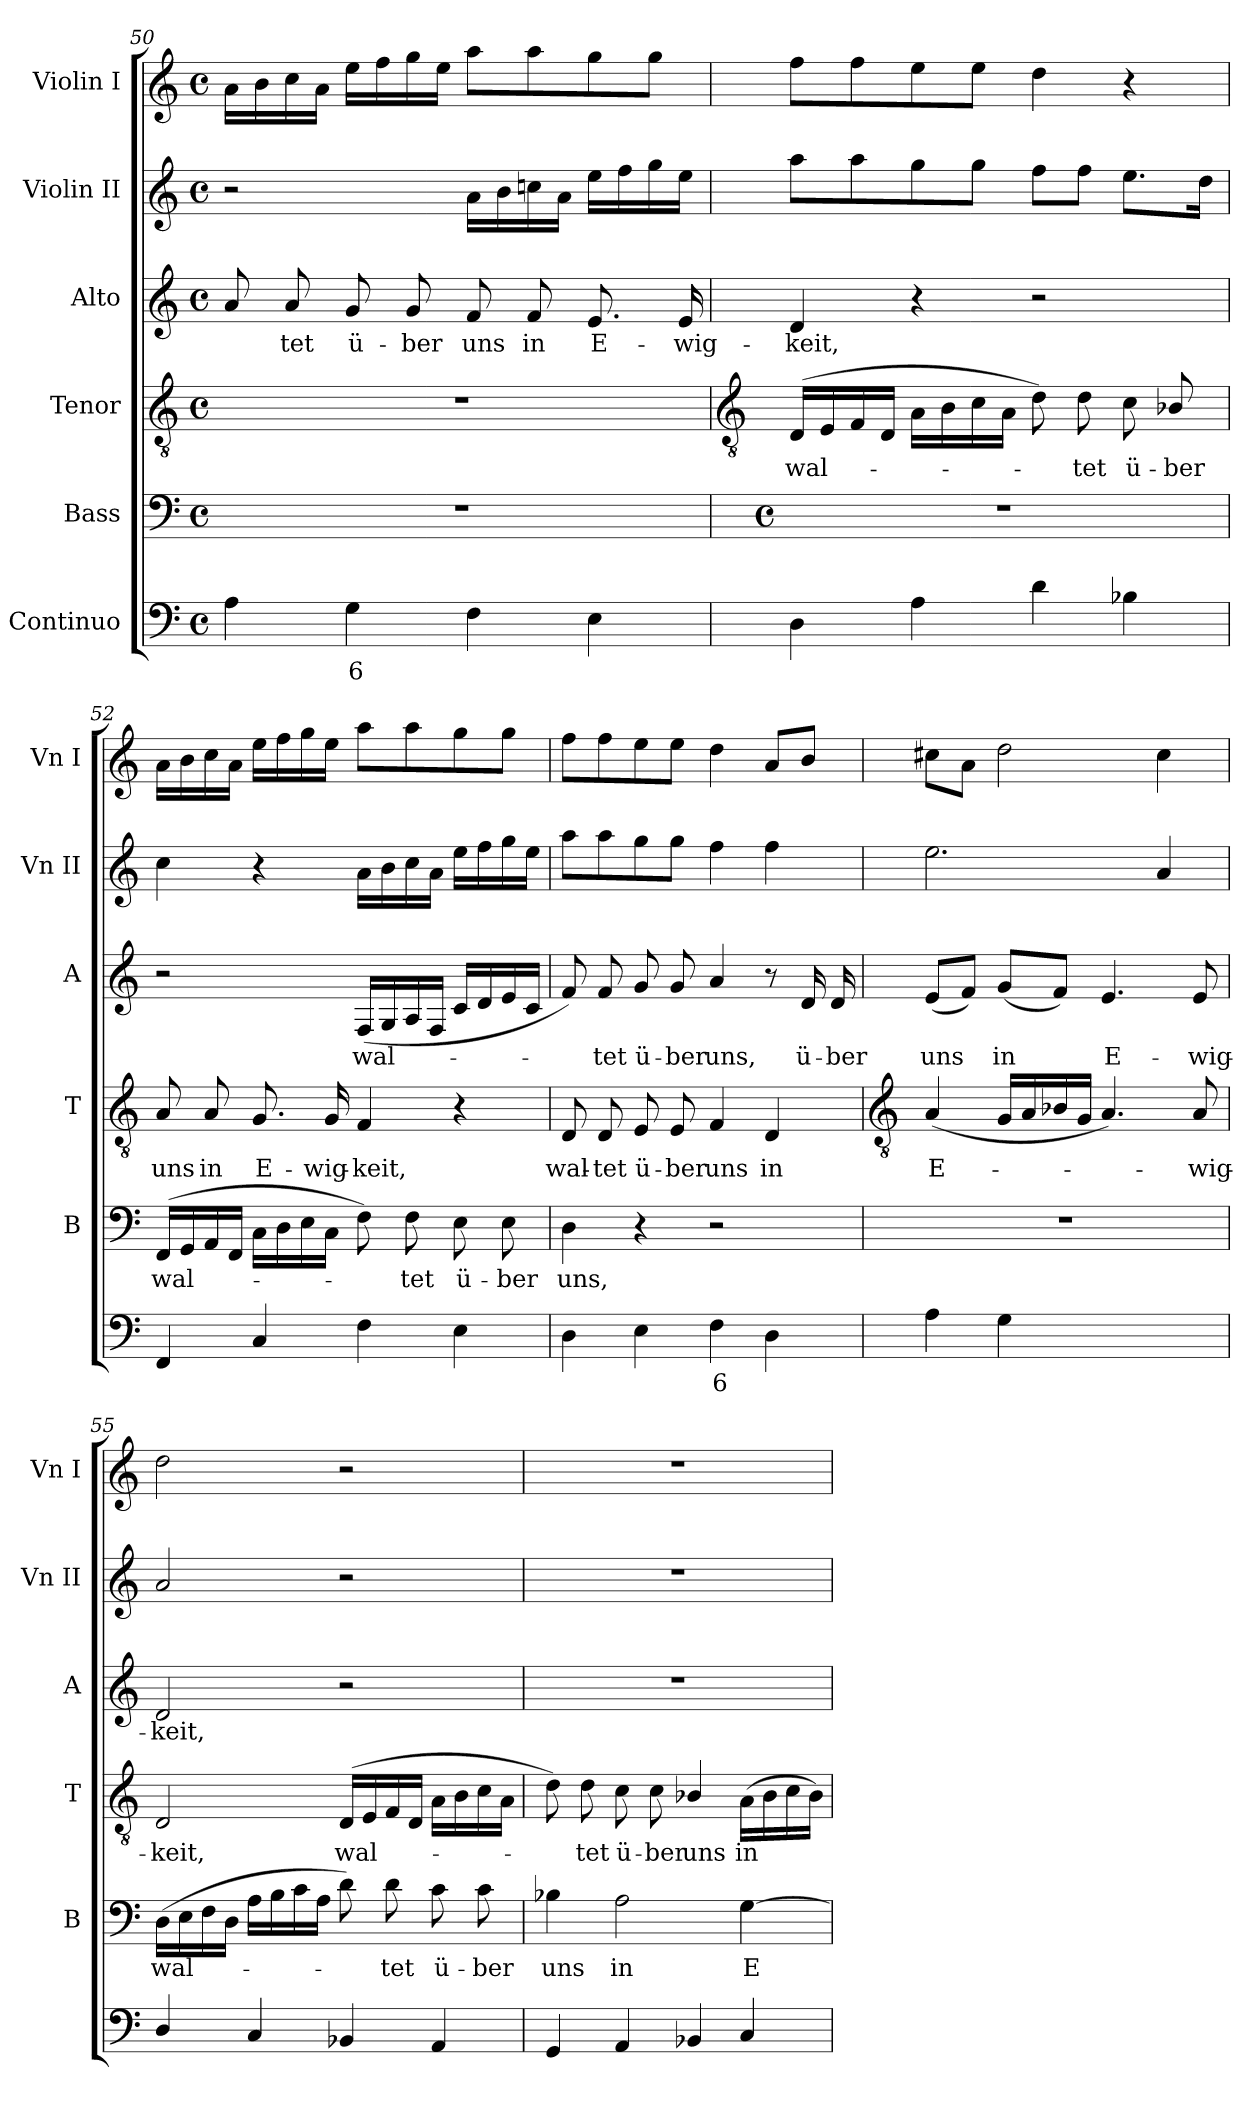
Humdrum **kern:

**kern	**text	**kern	**text	**kern	**text	**kern	**text	**kern	**kern
*part6	*part6	*part5	*part5	*part4	*part4	*part3	*part3	*part2	*part1
*staff6	*staff6	*staff5	*staff5	*staff4	*staff4	*staff3	*staff3	*staff2	*staff1
*I"Continuo	*	*I"Bass	*	*I"Tenor	*	*I"Alto	*	*I"Violin II	*I"Violin I
*	*	*I'B	*	*I'T	*	*I'A	*	*I'Vn II	*I'Vn I
*clefF4	*	*clefF4	*	*clefGv2	*	*clefG2	*	*clefG2	*clefG2
*k[]	*	*k[]	*	*k[]	*	*k[]	*	*k[]	*k[]
*C:	*	*C:	*	*C:	*	*C:	*	*C:	*C:
*M4/4	*	*M4/4	*	*M4/4	*	*M4/4	*	*M4/4	*M4/4
*met(c)	*	*met(c)	*	*met(c)	*	*met(c)	*	*met(c)	*met(c)
=50	=50	=50	=50	=50	=50	=50	=50	=50	=50
4A	.	1r	.	1r	.	8a	.	2r	16aLL
.	.	.	.	.	.	.	.	.	16b
!	!	!	!	!	!	!	!LO:LY:b	!	!
.	.	.	.	.	.	8a	tet	.	16cc
.	.	.	.	.	.	.	.	.	16aJJ
!	!LO:LY:b	!	!	!	!	!	!LO:LY:b	!	!
4G	6	.	.	.	.	8g	ü-	.	16eeLL
.	.	.	.	.	.	.	.	.	16ff
!	!	!	!	!	!	!	!LO:LY:b	!	!
.	.	.	.	.	.	8g	-ber	.	16gg
.	.	.	.	.	.	.	.	.	16eeJJ
!	!	!	!	!	!	!	!LO:LY:b	!	!
4F	.	.	.	.	.	8f	uns	16aLL	8aaL
.	.	.	.	.	.	.	.	16b	.
!	!	!	!	!	!	!	!LO:LY:b	!	!
.	.	.	.	.	.	8f	in	16ccn	8aa
.	.	.	.	.	.	.	.	16aJJ	.
!	!	!	!	!	!	!	!LO:LY:b	!	!
4E	.	.	.	.	.	8.e	E-	16eeLL	8gg
.	.	.	.	.	.	.	.	16ff	.
.	.	.	.	.	.	.	.	16gg	8ggJ
!	!	!	!	!	!	!	!LO:LY:b	!	!
.	.	.	.	.	.	16e	-wig-	16eeJJ	.
!!LO:LB:g=z
=51	=51	=51	=51	=51	=51	=51	=51	=51	=51
*	*	*	*	*clefGv2	*	*	*	*	*
*	*	*k[]	*	*	*	*	*	*	*
*	*	*C:	*	*	*	*	*	*	*
*	*	*M4/4	*	*	*	*	*	*	*
*	*	*met(c)	*	*	*	*	*	*	*
!	!	!	!	!	!LO:LY:b	!	!LO:LY:b	!	!
4D	.	1r	.	(>16DLL	wal-	4d	-keit,	8aaL	8ffL
.	.	.	.	16E	.	.	.	.	.
.	.	.	.	16F	.	.	.	8aa	8ff
.	.	.	.	16DJJ	.	.	.	.	.
4A	.	.	.	16ALL	.	4r	.	8gg	8ee
.	.	.	.	16B	.	.	.	.	.
.	.	.	.	16c	.	.	.	8ggJ	8eeJ
.	.	.	.	16AJJ	.	.	.	.	.
4d	.	.	.	8d)	.	2r	.	8ffL	4dd
!	!	!	!	!	!LO:LY:b	!	!	!	!
.	.	.	.	8d	tet	.	.	8ffJ	.
!	!	!	!	!	!LO:LY:b	!	!	!	!
4B-X	.	.	.	8c	ü-	.	.	8.eeL	4r
!	!	!	!	!	!LO:LY:b	!	!	!	!
.	.	.	.	8B-X/	-ber	.	.	.	.
.	.	.	.	.	.	.	.	16ddJ	.
=52	=52	=52	=52	=52	=52	=52	=52	=52	=52
!	!	!	!LO:LY:b	!	!LO:LY:b	!	!	!	!
4FF	.	(<16FFLL	wal-	8A	uns	2r	.	4cc	16aLL
.	.	16GG	.	.	.	.	.	.	16b
!	!	!	!	!	!LO:LY:b	!	!	!	!
.	.	16AA	.	8A	in	.	.	.	16cc
.	.	16FFJJ	.	.	.	.	.	.	16aJJ
!	!	!	!	!	!LO:LY:b	!	!	!	!
4C	.	16CLL	.	8.G	E-	.	.	4r	16eeLL
.	.	16D	.	.	.	.	.	.	16ff
.	.	16E	.	.	.	.	.	.	16gg
!	!	!	!	!	!LO:LY:b	!	!	!	!
.	.	16CJJ	.	16G	-wig-	.	.	.	16eeJJ
!	!	!	!	!	!LO:LY:b	!	!LO:LY:b	!	!
4F	.	8F)	.	4F	-keit,	(<16FLL	wal-	16aLL	8aaL
.	.	.	.	.	.	16G	.	16b	.
!	!	!	!LO:LY:b	!	!	!	!	!	!
.	.	8F	tet	.	.	16A	.	16cc	8aa
.	.	.	.	.	.	16FJJ	.	16aJJ	.
!	!	!	!LO:LY:b	!	!	!	!	!	!
4E	.	8E	ü-	4r	.	16cLL	.	16eeLL	8gg
.	.	.	.	.	.	16d	.	16ff	.
!	!	!	!LO:LY:b	!	!	!	!	!	!
.	.	8E	-ber	.	.	16e	.	16gg	8ggJ
.	.	.	.	.	.	16cJJ	.	16eeJJ	.
=53	=53	=53	=53	=53	=53	=53	=53	=53	=53
!	!	!	!LO:LY:b	!	!LO:LY:b	!	!	!	!
4D	.	4D	uns,	8D	wal-	8f)	.	8aaL	8ffL
!	!	!	!	!	!LO:LY:b	!	!LO:LY:b	!	!
.	.	.	.	8D	-tet	8f	tet	8aa	8ff
!	!	!	!	!	!LO:LY:b	!	!LO:LY:b	!	!
4E	.	4r	.	8E	ü-	8g	ü-	8gg	8ee
!	!	!	!	!	!LO:LY:b	!	!LO:LY:b	!	!
.	.	.	.	8E	-ber	8g	-ber	8ggJ	8eeJ
!	!LO:LY:b	!	!	!	!LO:LY:b	!	!LO:LY:b	!	!
4F	6	2r	.	4F	uns	4a	uns,	4ff	4dd
!	!	!	!	!	!LO:LY:b	!	!	!	!
4D	.	.	.	4D	in	8r	.	4ff	8aL
!	!	!	!	!	!	!	!LO:LY:b	!	!
.	.	.	.	.	.	16d	ü-	.	8bJ
!	!	!	!	!	!	!	!LO:LY:b	!	!
.	.	.	.	.	.	16d	-ber	.	.
!!LO:LB:g=z
=54	=54	=54	=54	=54	=54	=54	=54	=54	=54
*	*	*	*	*clefGv2	*	*	*	*	*
!	!	!	!	!	!LO:LY:b	!	!LO:LY:b	!	!
4A	.	1r	.	(<4A	E-	(<8eL	uns	2.ee	8cc#XL
.	.	.	.	.	.	8fJ)	.	.	8aJ
!	!	!	!	!	!	!	!LO:LY:b	!	!
4G	.	.	.	16GLL	.	(<8gL	in	.	2dd
.	.	.	.	16A	.	.	.	.	.
.	.	.	.	16B-X	.	8fJ)	.	.	.
.	.	.	.	16GJJ	.	.	.	.	.
!	!LO:LY:b	!	!	!	!	!	!LO:LY:b	!	!
[4Ayy	4	.	.	4.A)	.	4.e	E-	.	.
4Ayy]	.	.	.	.	.	.	.	4a	4cc#
!	!	!	!	!	!LO:LY:b	!	!LO:LY:b	!	!
.	.	.	.	8A	wig-	8e	-wig-	.	.
=55	=55	=55	=55	=55	=55	=55	=55	=55	=55
!	!	!	!LO:LY:b	!	!LO:LY:b	!	!LO:LY:b	!	!
4D/	.	(>16DLL	wal-	2D	-keit,	2d	-keit,	2a	2dd
.	.	16E	.	.	.	.	.	.	.
.	.	16F	.	.	.	.	.	.	.
.	.	16DJJ	.	.	.	.	.	.	.
4C	.	16ALL	.	.	.	.	.	.	.
.	.	16B	.	.	.	.	.	.	.
.	.	16c	.	.	.	.	.	.	.
.	.	16AJJ	.	.	.	.	.	.	.
!	!	!	!	!	!LO:LY:b	!	!	!	!
4BB-X	.	8d)	.	(<16DLL	wal-	2r	.	2r	2r
.	.	.	.	16E	.	.	.	.	.
!	!	!	!LO:LY:b	!	!	!	!	!	!
.	.	8d	tet	16F	.	.	.	.	.
.	.	.	.	16DJJ	.	.	.	.	.
!	!	!	!LO:LY:b	!	!	!	!	!	!
4AA	.	8c	ü-	16ALL	.	.	.	.	.
.	.	.	.	16B	.	.	.	.	.
!	!	!	!LO:LY:b	!	!	!	!	!	!
.	.	8c	-ber	16c	.	.	.	.	.
.	.	.	.	16AJJ	.	.	.	.	.
=56	=56	=56	=56	=56	=56	=56	=56	=56	=56
!	!	!	!LO:LY:b	!	!	!	!	!	!
4GG	.	4B-X	uns	8d)	.	1r	.	1r	1r
!	!	!	!	!	!LO:LY:b	!	!	!	!
.	.	.	.	8d	tet	.	.	.	.
!	!	!	!LO:LY:b	!	!LO:LY:b	!	!	!	!
4AA	.	2A	in	8c	ü-	.	.	.	.
!	!	!	!	!	!LO:LY:b	!	!	!	!
.	.	.	.	8c	-ber	.	.	.	.
!	!	!	!	!	!LO:LY:b	!	!	!	!
4BB-X	.	.	.	4B-X/	uns	.	.	.	.
!	!	!	!LO:LY:b	!	!LO:LY:b	!	!	!	!
4C	.	[4G	E-	(>16ALL	in	.	.	.	.
.	.	.	.	16B-	.	.	.	.	.
.	.	.	.	16c	.	.	.	.	.
.	.	.	.	16B-JJ)	.	.	.	.	.
=	=	=	=	=	=	=	=	=	=
*-	*-	*-	*-	*-	*-	*-	*-	*-	*-
